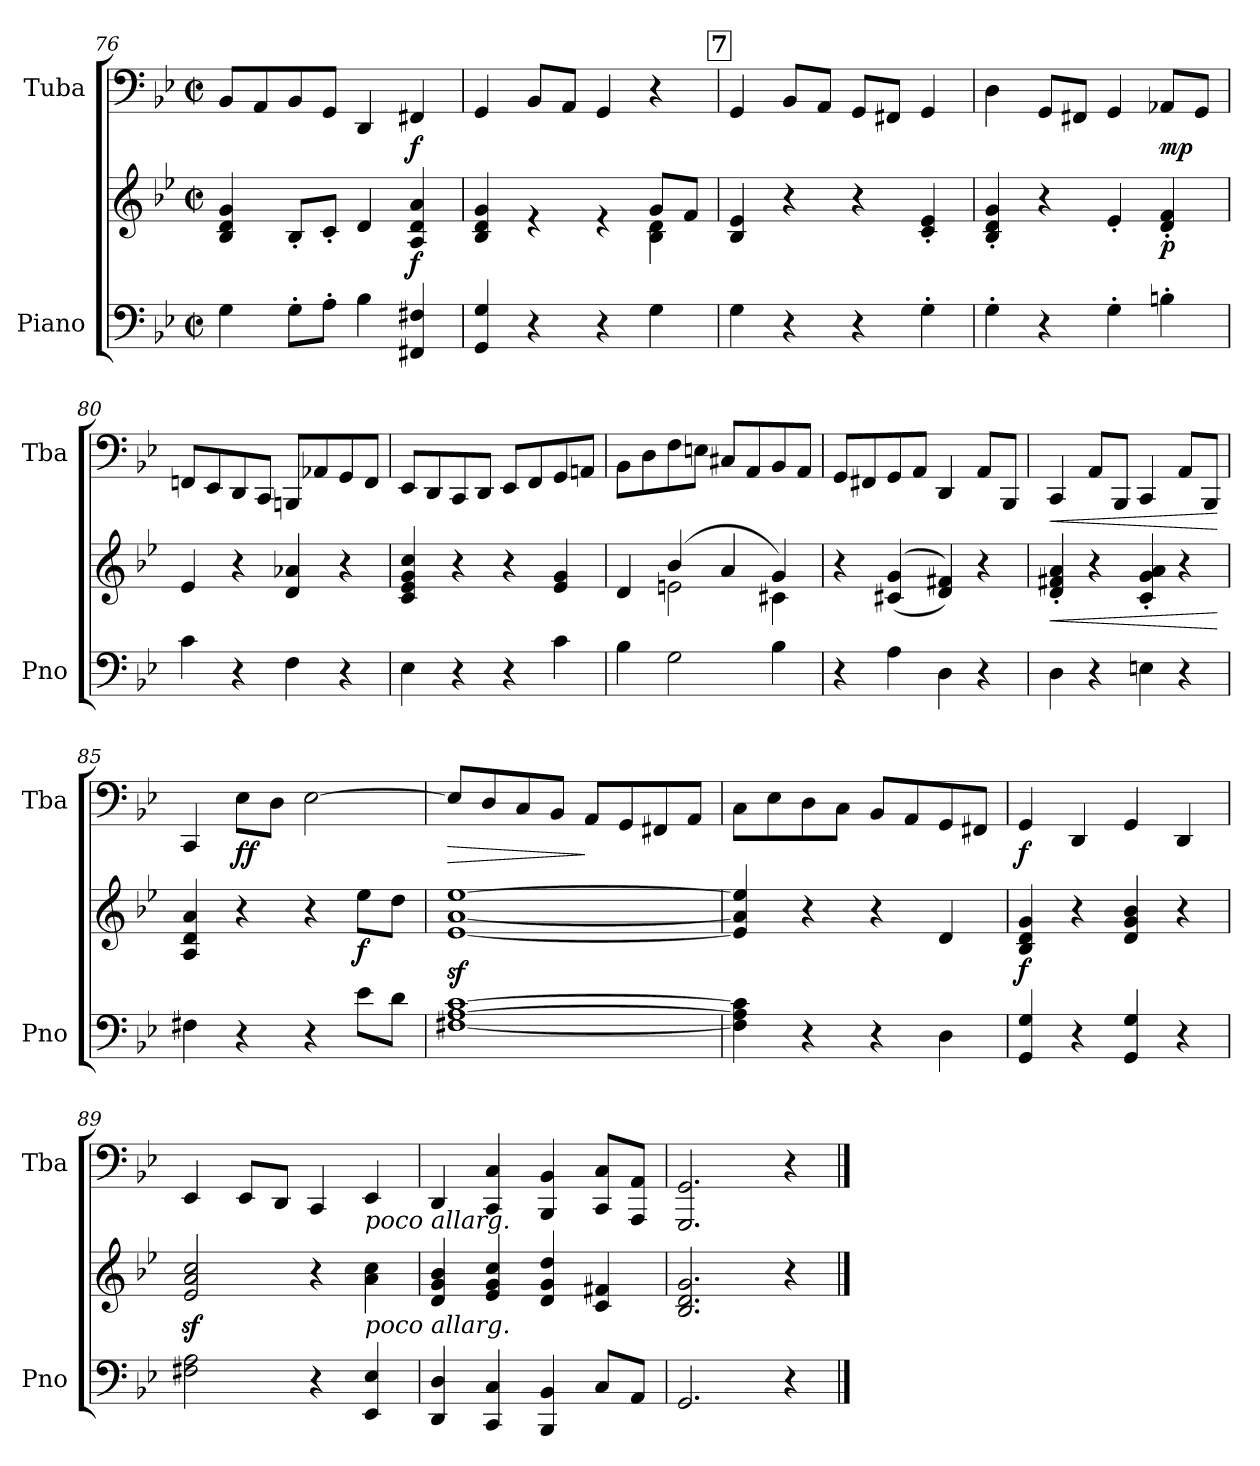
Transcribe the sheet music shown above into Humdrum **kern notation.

**kern	**kern	**dynam	**kern	**dynam
*part2	*part2	*part2	*part1	*part1
*staff3	*staff2	*staff2/3	*staff1	*staff1
*I"Piano	*	*	*I"Tuba	*
*I'Pno	*	*	*I'Tba	*
*clefF4	*clefG2	*	*clefF4	*
*k[b-e-]	*k[b-e-]	*	*k[b-e-]	*
*M2/2	*M2/2	*	*M2/2	*
*met(c|)	*met(c|)	*	*met(c|)	*
=76	=76	=76	=76	=76
4G\	4B-/ 4d/ 4g/	.	8BB-/L	.
.	.	.	8AA/	.
8G'\L	8B-'/L	.	8BB-/	.
8A'\J	8c'/J	.	8GG/J	.
4B-\	4d/	.	4DD/	.
!	!	!LO:DY:b	!	!LO:DY:b
4FF#X/ 4F#X/	4A/ 4d/ 4a/	f	4FF#X/	f
=77	=77	=77	=77	=77
*	*^	*	*	*
4GG/ 4G/	4B-/ 4d/ 4g/	2.ryy	.	4GG/	.
4r	4re	.	.	8BB-/L	.
.	.	.	.	8AA/J	.
4r	4re	.	.	4GG/	.
4G\	8g/L	4B-\ 4d\	.	4r	.
.	8f/J	.	.	.	.
*	*v	*v	*	*	*
!!LO:REH:place=s1:a:B:fs=14:t=7
=78	=78	=78	=78	=78
4G\	4B-/ 4e-/	.	4GG/	.
4r	4r	.	8BB-/L	.
.	.	.	8AA/J	.
4r	4r	.	8GG/L	.
.	.	.	8FF#X/J	.
4G'\	4c/' 4e-/'	.	4GG/	.
!!LO:LB:g=z
=79	=79	=79	=79	=79
4G'\	4B-/' 4d/' 4g/'	.	4D\	.
4r	4r	.	8GG/L	.
.	.	.	8FF#X/J	.
4G'\	4e-'/	.	4GG/	.
!	!	!LO:DY:b	!	!LO:DY:b
4Bn'\	4d/' 4f/'	p	8AA-X/L	mp
.	.	.	8GG/J	.
=80	=80	=80	=80	=80
4c\	4e-/	.	8FFn/L	.
.	.	.	8EE-/	.
4r	4r	.	8DD/	.
.	.	.	8CC/J	.
4F\	4d/ 4a-X/	.	8BBBn/L	.
.	.	.	8AA-X/	.
4r	4r	.	8GG/	.
.	.	.	8FF/J	.
=81	=81	=81	=81	=81
4E-\	4c/ 4e-/ 4g/ 4cc/	.	8EE-/L	.
.	.	.	8DD/	.
4r	4r	.	8CC/	.
.	.	.	8DD/J	.
4r	4r	.	8EE-/L	.
.	.	.	8FF/	.
4c\	4e-/ 4g/	.	8GG/	.
.	.	.	8AAn/J	.
=82	=82	=82	=82	=82
*	*^	*	*	*
4B-\	4d/	4ryy	.	8BB-\L	.
.	.	.	.	8D\	.
2G\	(4b-/	2en\	.	8F\	.
.	.	.	.	8En\J	.
.	4a/	.	.	8C#X/L	.
.	.	.	.	8AA/	.
4B-\	4g/)	4c#X\	.	8BB-/	.
.	.	.	.	8AA/J	.
*	*v	*v	*	*	*
!!LO:PB:g=z
=83	=83	=83	=83	=83
4r	4r	.	8GG/L	.
.	.	.	8FF#X/	.
4A\	((4c#X/ 4g/	.	8GG/	.
.	.	.	8AA/J	.
4D\	4d/ 4f#X/))	.	4DD/	.
4r	4r	.	8AA/L	.
.	.	.	8BBB-/J	.
=84	=84	=84	=84	=84
!	!	!LO:HP:b	!	!LO:HP:b
4D\	4d/' 4f#X/' 4a/'	<	4CC/	<
4r	4r	.	8AA/L	.
.	.	.	8BBB-/J	.
4En\	4c/' 4g/' 4a/'	.	4CC/	.
4r	4r	.	8AA/L	.
.	.	.	8BBB-/J	.
.	.	[	.	[
=85	=85	=85	=85	=85
4F#X\	4A/ 4d/ 4a/	.	4CC/	.
!	!	!	!	!LO:DY:b
4r	4r	.	8E-\L	ff
.	.	.	8D\J	.
4r	4r	.	[2E-\	.
!	!	!LO:DY:b	!	!
8e-\L	8ee-\L	f	.	.
8d\J	8dd\J	.	.	.
=86	=86	=86	=86	=86
!	!	!	!	!LO:HP:b
[1F#X [1A [1c	[1e-z< [1az< [1ee-z<	.	8E-/L]	>
.	.	.	8D/	.
.	.	.	8C/	.
.	.	.	8BB-/J	.
.	.	.	8AA/L	]
.	.	.	8GG/	.
.	.	.	8FF#X/	.
.	.	.	8AA/J	.
=87	=87	=87	=87	=87
4F#\] 4A\] 4c\]	4e-/] 4a/] 4ee-/]	.	8C\L	.
.	.	.	8E-\	.
4r	4r	.	8D\	.
.	.	.	8C\J	.
4r	4r	.	8BB-/L	.
.	.	.	8AA/	.
4D\	4d/	.	8GG/	.
.	.	.	8FF#X/J	.
!!LO:LB:g=z
=88	=88	=88	=88	=88
!	!	!LO:DY:b	!	!LO:DY:b
4GG/ 4G/	4B-/ 4d/ 4g/	f	4GG/	f
4r	4r	.	4DD/	.
4GG/ 4G/	4d/ 4g/ 4b-/	.	4GG/	.
4r	4r	.	4DD/	.
=89	=89	=89	=89	=89
2F#X\ 2A\	2e-/z< 2a/z< 2cc/z<	.	4EE-/	.
.	.	.	8EE-/L	.
.	.	.	8DD/J	.
4r	4r	.	4CC/	.
*	*	*	*MM100	*
!	!	!	!LO:TX:b:i:t=poco  allarg.	!
!	!LO:TX:b:i:t=poco  allarg.	!	!	!
4EE-/ 4E-/	4a\ 4cc\	.	4EE-/	.
=90	=90	=90	=90	=90
4DD/ 4D/	4d/ 4g/ 4b-/	.	4DD/	.
4CC/ 4C/	4e-/ 4g/ 4cc/	.	4CC/ 4C/	.
*	*	*	*MM86	*
4BBB-/ 4BB-/	4d/ 4g/ 4dd/	.	4BBB-/ 4BB-/	.
8C/L	4c/ 4f#X/	.	8CC/ 8C/L	.
*	*	*	*MM72	*
8AA/J	.	.	8AAA/ 8AA/J	.
=91	=91	=91	=91	=91
2.GG/	2.B-/ 2.d/ 2.g/	.	2.GGG/ 2.GG/	.
4r	4r	.	4r	.
==	==	==	==	==
*-	*-	*-	*-	*-
